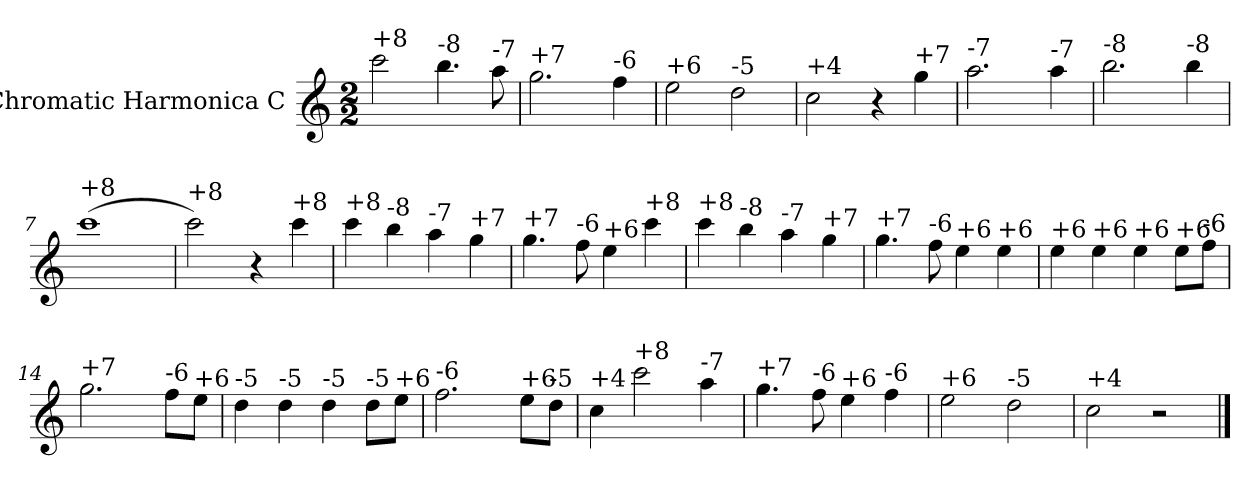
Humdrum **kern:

**kern
*part1
*staff1
*I"Chromatic Harmonica  C
*I'Harm.
*clefG2
*k[]
*M2/2
=1
!LO:TX:a:t=+8
2ccc\
!LO:TX:a:t=-8
4.bb\
!LO:TX:a:t=-7
8aa\
=2
!LO:TX:a:t=+7
2.gg\
!LO:TX:a:t=-6
4ff\
=3
!LO:TX:a:t=+6
2ee\
!LO:TX:a:t=-5
2dd\
=4
!LO:TX:a:t=+4
2cc\
4r
!LO:TX:a:t=+7
4gg\
=5
!LO:TX:a:t=-7
2.aa\
!LO:TX:a:t=-7
4aa\
=6
!LO:TX:a:t=-8
2.bb\
!LO:TX:a:t=-8
4bb\
=7
!LO:TX:a:t=+8
(>1ccc
=8
!LO:TX:a:t=+8
2ccc\)
4r
!LO:TX:a:t=+8
4ccc\
=9
!LO:TX:a:t=+8
4ccc\
!LO:TX:a:t=-8
4bb\
!LO:TX:a:t=-7
4aa\
!LO:TX:a:t=+7
4gg\
!!LO:LB:g=z
=10
!LO:TX:a:t=+7
4.gg\
!LO:TX:a:t=-6
8ff\
!LO:TX:a:t=+6
4ee\
!LO:TX:a:t=+8
4ccc\
=11
!LO:TX:a:t=+8
4ccc\
!LO:TX:a:t=-8
4bb\
!LO:TX:a:t=-7
4aa\
!LO:TX:a:t=+7
4gg\
=12
!LO:TX:a:t=+7
4.gg\
!LO:TX:a:t=-6
8ff\
!LO:TX:a:t=+6
4ee\
!LO:TX:a:t=+6
4ee\
=13
!LO:TX:a:t=+6
4ee\
!LO:TX:a:t=+6
4ee\
!LO:TX:a:t=+6
4ee\
!LO:TX:a:t=+6
8ee\L
!LO:TX:a:t=-6
8ff\J
=14
!LO:TX:a:t=+7
2.gg\
!LO:TX:a:t=-6
8ff\L
!LO:TX:a:t=+6
8ee\J
=15
!LO:TX:a:t=-5
4dd\
!LO:TX:a:t=-5
4dd\
!LO:TX:a:t=-5
4dd\
!LO:TX:a:t=-5
8dd\L
!LO:TX:a:t=+6
8ee\J
=16
!LO:TX:a:t=-6
2.ff\
!LO:TX:a:t=+6
8ee\L
!LO:TX:a:t=-5
8dd\J
!!LO:LB:g=z
=17
!LO:TX:a:t=+4
4cc\
!LO:TX:a:t=+8
2ccc\
!LO:TX:a:t=-7
4aa\
=18
!LO:TX:a:t=+7
4.gg\
!LO:TX:a:t=-6
8ff\
!LO:TX:a:t=+6
4ee\
!LO:TX:a:t=-6
4ff\
=19
!LO:TX:a:t=+6
2ee\
!LO:TX:a:t=-5
2dd\
=20
!LO:TX:a:t=+4
2cc\
2r
==
*-
